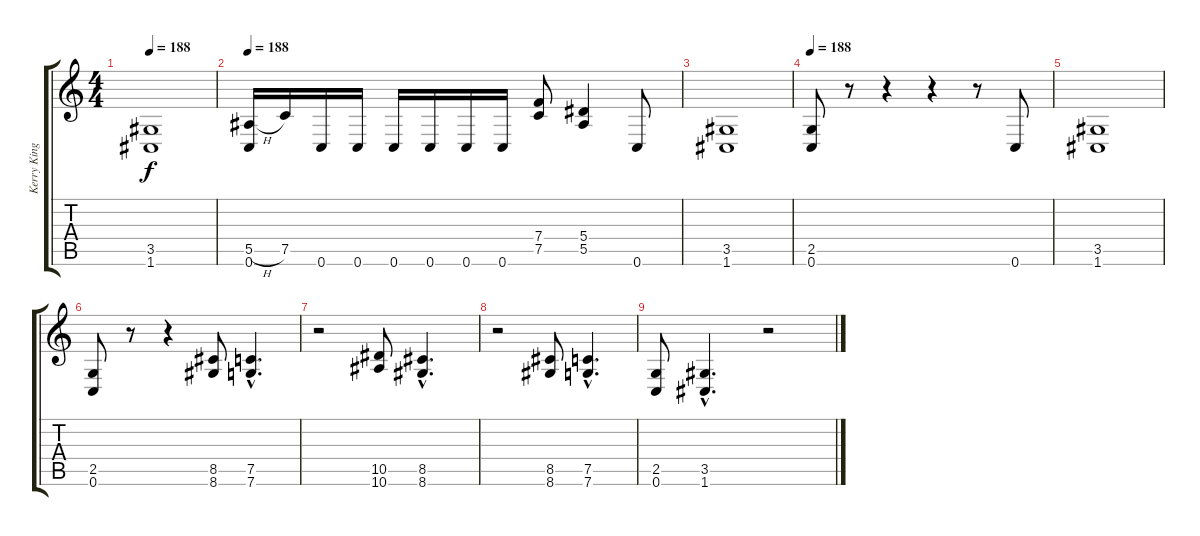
\track ("Kerry King" "Kerry King") {instrument distortionguitar}
\staff {score tabs}
\tuning (C4 G3 Eb3 Bb2 F2 C2) {hide}
\ts (4 4)
\tempo 188
\clef g2
\ks c
(3.5 1.6).1{dy f} |
\tempo 188
(5.5{h} 0.6).16 7.5.16 0.6.16 0.6.16 0.6.16 0.6.16 0.6.16 0.6.16 (7.4 7.5).8 (5.4 5.5).4 0.6.8 |
(3.5 1.6).1 |
\tempo 188
(2.5 0.6).8 r.8 r.4 r.4 r.8 0.6.8 |
(3.5 1.6).1 |
(2.5 0.6).8 r.8 r.4 (8.5 8.6).8 (7.5{hac} 7.6{hac}).4{d} |
r.2 (10.5 10.6).8 (8.5{hac} 8.6{hac}).4{d} |
r.2 (8.5 8.6).8 (7.5{hac} 7.6{hac}).4{d} |
(2.5 0.6).8 (3.5{hac} 1.6{hac}).4{d} r.2
